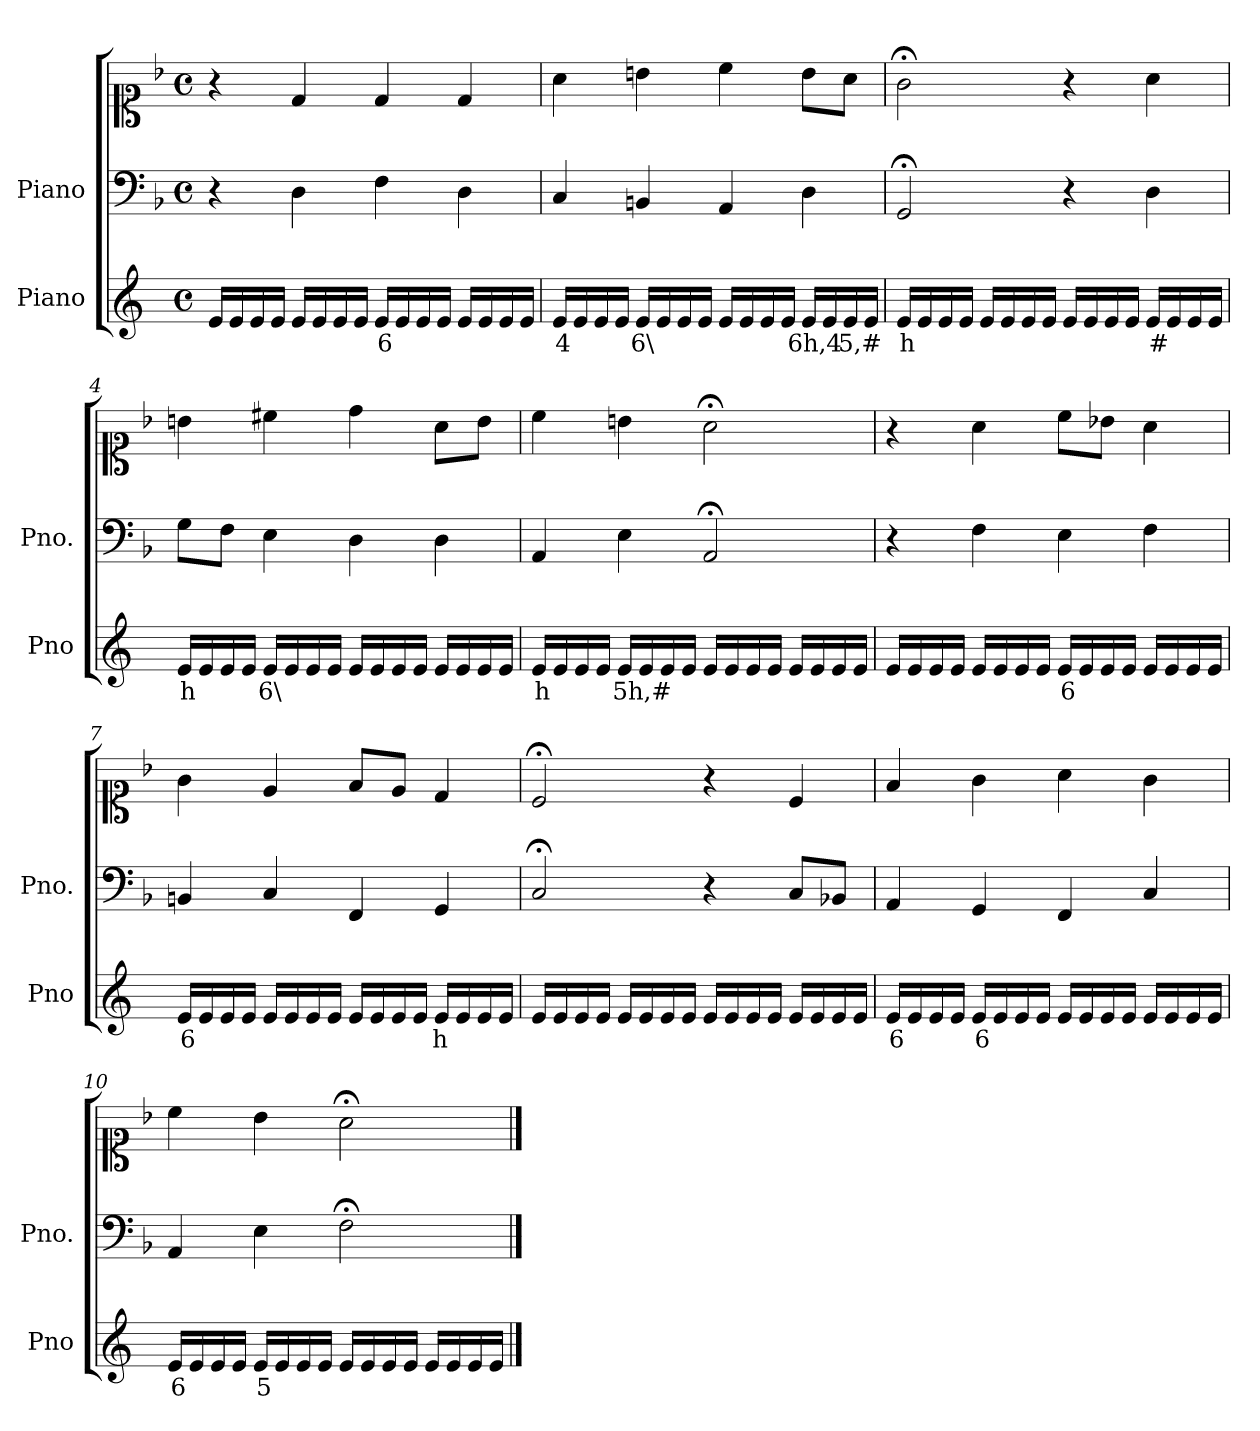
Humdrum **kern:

**kern	**text	**kern	**kern
*part2	*part2	*part1	*part1
*staff3	*staff3	*staff2	*staff1
*I"Piano	*	*I"Piano	*
*I'Pno	*	*I'Pno.	*
*clefG2	*	*clefF4	*clefC1
*k[]	*	*k[b-]	*k[b-]
*M4/4	*	*M4/4	*M4/4
*met(c)	*	*met(c)	*met(c)
=1	=1	=1	=1
16e/LL	.	4r	4r
16e/	.	.	.
16e/	.	.	.
16e/JJ	.	.	.
16e/LL	.	4D\	4d/
16e/	.	.	.
16e/	.	.	.
16e/JJ	.	.	.
!	!LO:LY:b	!	!
16e/LL	6	4F\	4d/
16e/	.	.	.
16e/	.	.	.
16e/JJ	.	.	.
16e/LL	.	4D\	4d/
16e/	.	.	.
16e/	.	.	.
16e/JJ	.	.	.
=2	=2	=2	=2
!	!LO:LY:b	!	!
16e/LL	4	4C/	4a\
16e/	.	.	.
16e/	.	.	.
16e/JJ	.	.	.
!	!LO:LY:b	!	!
16e/LL	6\	4BBn/	4bn\
16e/	.	.	.
16e/	.	.	.
16e/JJ	.	.	.
16e/LL	.	4AA/	4cc\
16e/	.	.	.
16e/	.	.	.
16e/JJ	.	.	.
!	!LO:LY:b	!	!
16e/LL	6h,4	4D\	8b\L
16e/	.	.	.
!	!LO:LY:b	!	!
16e/	5,#	.	8a\J
16e/JJ	.	.	.
=3	=3	=3	=3
!	!LO:LY:b	!	!
16e/LL	h	2GG;</	2g;<\
16e/	.	.	.
16e/	.	.	.
16e/JJ	.	.	.
16e/LL	.	.	.
16e/	.	.	.
16e/	.	.	.
16e/JJ	.	.	.
16e/LL	.	4r	4r
16e/	.	.	.
16e/	.	.	.
16e/JJ	.	.	.
!	!LO:LY:b	!	!
16e/LL	#	4D\	4a\
16e/	.	.	.
16e/	.	.	.
16e/JJ	.	.	.
=4	=4	=4	=4
!	!LO:LY:b	!	!
16e/LL	h	8G\L	4bn\
16e/	.	.	.
!	!LO:LY:b	!	!
16e/	_	8F\J	.
16e/JJ	.	.	.
!	!LO:LY:b	!	!
16e/LL	6\	4E\	4cc#X\
16e/	.	.	.
16e/	.	.	.
16e/JJ	.	.	.
16e/LL	.	4D\	4dd\
16e/	.	.	.
16e/	.	.	.
16e/JJ	.	.	.
16e/LL	.	4D\	8a\L
16e/	.	.	.
16e/	.	.	8b\J
16e/JJ	.	.	.
=5	=5	=5	=5
!	!LO:LY:b	!	!
16e/LL	h	4AA/	4cc\
16e/	.	.	.
16e/	.	.	.
16e/JJ	.	.	.
!	!LO:LY:b	!	!
16e/LL	5h,#	4E\	4bn\
16e/	.	.	.
16e/	.	.	.
16e/JJ	.	.	.
16e/LL	.	2AA;</	2a;<\
16e/	.	.	.
16e/	.	.	.
16e/JJ	.	.	.
16e/LL	.	.	.
16e/	.	.	.
16e/	.	.	.
16e/JJ	.	.	.
=6	=6	=6	=6
16e/LL	.	4r	4r
16e/	.	.	.
16e/	.	.	.
16e/JJ	.	.	.
16e/LL	.	4F\	4a\
16e/	.	.	.
16e/	.	.	.
16e/JJ	.	.	.
!	!LO:LY:b	!	!
16e/LL	6	4E\	8cc\L
16e/	.	.	.
16e/	.	.	8b-X\J
16e/JJ	.	.	.
16e/LL	.	4F\	4a\
16e/	.	.	.
16e/	.	.	.
16e/JJ	.	.	.
=7	=7	=7	=7
!	!LO:LY:b	!	!
16e/LL	6	4BBn/	4g\
16e/	.	.	.
16e/	.	.	.
16e/JJ	.	.	.
16e/LL	.	4C/	4e/
16e/	.	.	.
16e/	.	.	.
16e/JJ	.	.	.
16e/LL	.	4FF/	8f/L
16e/	.	.	.
16e/	.	.	8e/J
16e/JJ	.	.	.
!	!LO:LY:b	!	!
16e/LL	h	4GG/	4d/
16e/	.	.	.
16e/	.	.	.
16e/JJ	.	.	.
=8	=8	=8	=8
16e/LL	.	2C;</	2c;</
16e/	.	.	.
16e/	.	.	.
16e/JJ	.	.	.
16e/LL	.	.	.
16e/	.	.	.
16e/	.	.	.
16e/JJ	.	.	.
16e/LL	.	4r	4r
16e/	.	.	.
16e/	.	.	.
16e/JJ	.	.	.
16e/LL	.	8C/L	4c/
16e/	.	.	.
!	!LO:LY:b	!	!
16e/	_	8BB-X/J	.
16e/JJ	.	.	.
=9	=9	=9	=9
!	!LO:LY:b	!	!
16e/LL	6	4AA/	4f/
16e/	.	.	.
16e/	.	.	.
16e/JJ	.	.	.
!	!LO:LY:b	!	!
16e/LL	6	4GG/	4g\
16e/	.	.	.
16e/	.	.	.
16e/JJ	.	.	.
16e/LL	.	4FF/	4a\
16e/	.	.	.
16e/	.	.	.
16e/JJ	.	.	.
16e/LL	.	4C/	4g\
16e/	.	.	.
16e/	.	.	.
16e/JJ	.	.	.
=10	=10	=10	=10
!	!LO:LY:b	!	!
16e/LL	6	4AA/	4cc\
16e/	.	.	.
16e/	.	.	.
16e/JJ	.	.	.
!	!LO:LY:b	!	!
16e/LL	5	4E\	4b-\
16e/	.	.	.
16e/	.	.	.
16e/JJ	.	.	.
16e/LL	.	2F;<\	2a;<\
16e/	.	.	.
16e/	.	.	.
16e/JJ	.	.	.
16e/LL	.	.	.
16e/	.	.	.
16e/	.	.	.
16e/JJ	.	.	.
==	==	==	==
*-	*-	*-	*-
